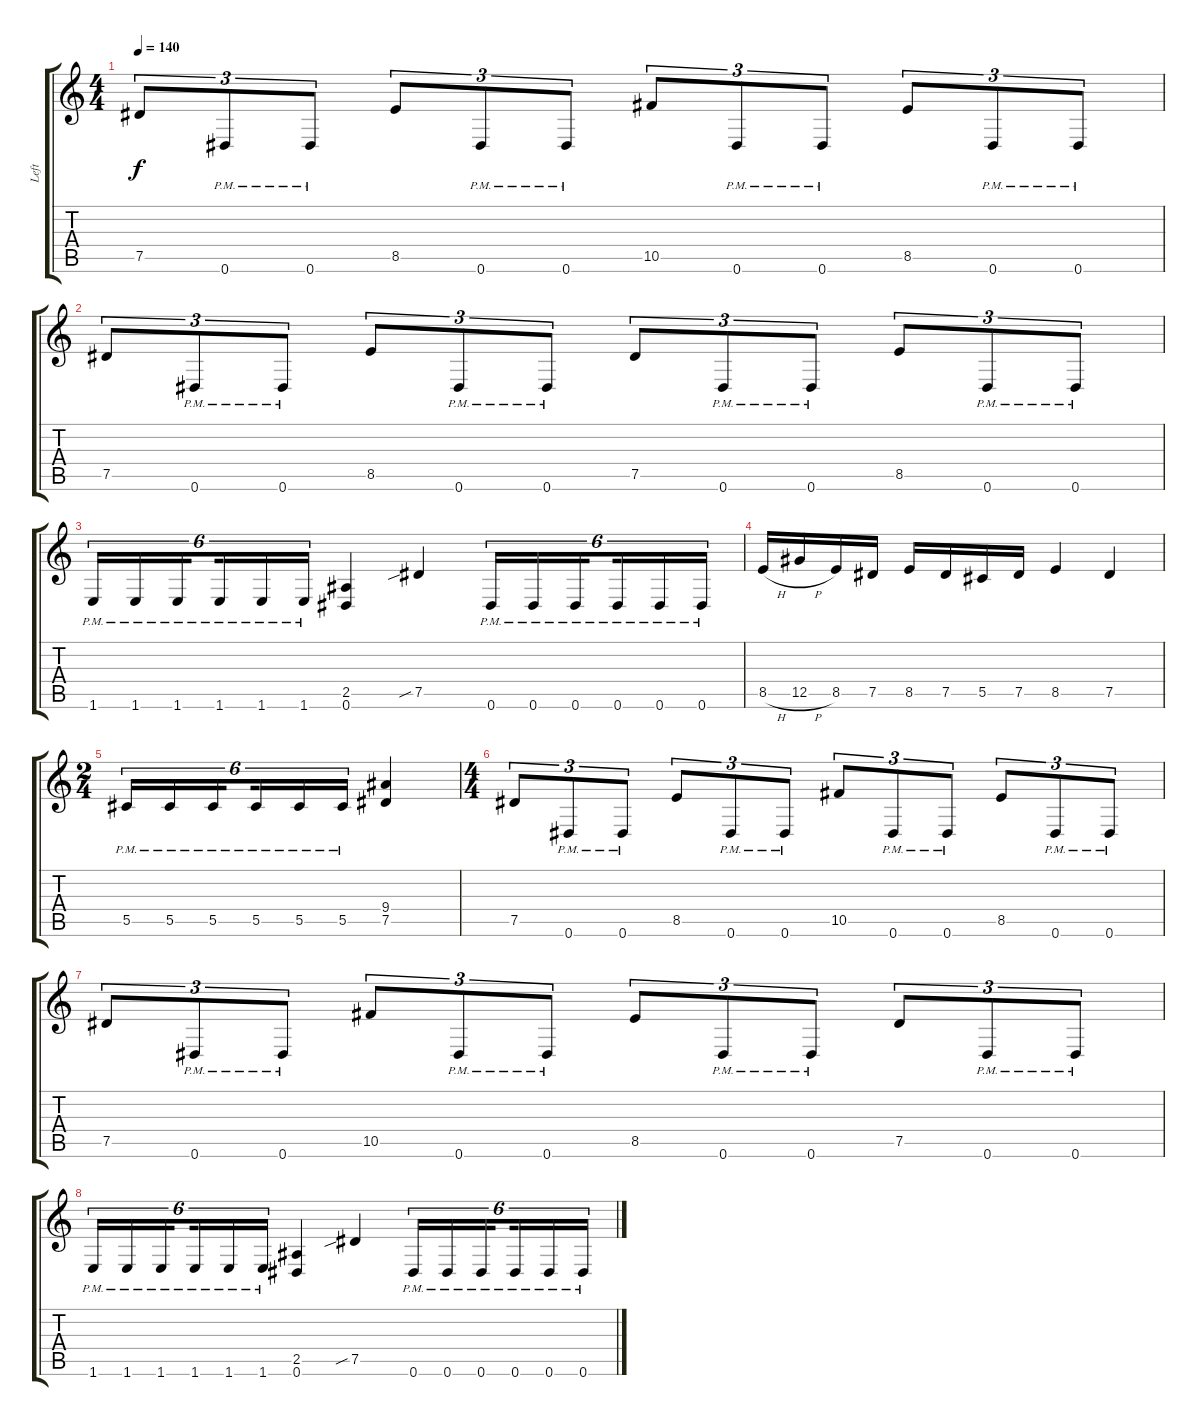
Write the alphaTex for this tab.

\track ("Left" "Left") {instrument distortionguitar}
\staff {score tabs}
\tuning (Eb4 Bb3 Gb3 Db3 Ab2 Eb2) {hide}
\ts (4 4)
\tempo 140
\clef g2
\ks c
7.5.8{tu (3 2) dy f} 0.6{pm}.8{tu (3 2)} 0.6{pm}.8{tu (3 2)} 8.5.8{tu (3 2)} 0.6{pm}.8{tu (3 2)} 0.6{pm}.8{tu (3 2)} 10.5.8{tu (3 2)} 0.6{pm}.8{tu (3 2)} 0.6{pm}.8{tu (3 2)} 8.5.8{tu (3 2)} 0.6{pm}.8{tu (3 2)} 0.6{pm}.8{tu (3 2)} |
7.5.8{tu (3 2)} 0.6{pm}.8{tu (3 2)} 0.6{pm}.8{tu (3 2)} 8.5.8{tu (3 2)} 0.6{pm}.8{tu (3 2)} 0.6{pm}.8{tu (3 2)} 7.5.8{tu (3 2)} 0.6{pm}.8{tu (3 2)} 0.6{pm}.8{tu (3 2)} 8.5.8{tu (3 2)} 0.6{pm}.8{tu (3 2)} 0.6{pm}.8{tu (3 2)} |
1.6{pm}.16{tu (6 4)} 1.6{pm}.16{tu (6 4)} 1.6{pm}.16{tu (6 4) beam splitsecondary} 1.6{pm}.16{tu (6 4)} 1.6{pm}.16{tu (6 4)} 1.6{pm}.16{tu (6 4)} (2.5 0.6).4 7.5{sib}.4 0.6{pm}.16{tu (6 4)} 0.6{pm}.16{tu (6 4)} 0.6{pm}.16{tu (6 4) beam splitsecondary} 0.6{pm}.16{tu (6 4)} 0.6{pm}.16{tu (6 4)} 0.6{pm}.16{tu (6 4)} |
8.5{h}.16 12.5{h}.16 8.5.16 7.5.16 8.5.16 7.5.16 5.5.16 7.5.16 8.5.4 7.5.4 |
\ts (2 4)
5.5{pm}.16{tu (6 4)} 5.5{pm}.16{tu (6 4)} 5.5{pm}.16{tu (6 4) beam splitsecondary} 5.5{pm}.16{tu (6 4)} 5.5{pm}.16{tu (6 4)} 5.5{pm}.16{tu (6 4)} (9.4 7.5).4 |
\ts (4 4)
7.5.8{tu (3 2)} 0.6{pm}.8{tu (3 2)} 0.6{pm}.8{tu (3 2)} 8.5.8{tu (3 2)} 0.6{pm}.8{tu (3 2)} 0.6{pm}.8{tu (3 2)} 10.5.8{tu (3 2)} 0.6{pm}.8{tu (3 2)} 0.6{pm}.8{tu (3 2)} 8.5.8{tu (3 2)} 0.6{pm}.8{tu (3 2)} 0.6{pm}.8{tu (3 2)} |
7.5.8{tu (3 2)} 0.6{pm}.8{tu (3 2)} 0.6{pm}.8{tu (3 2)} 10.5.8{tu (3 2)} 0.6{pm}.8{tu (3 2)} 0.6{pm}.8{tu (3 2)} 8.5.8{tu (3 2)} 0.6{pm}.8{tu (3 2)} 0.6{pm}.8{tu (3 2)} 7.5.8{tu (3 2)} 0.6{pm}.8{tu (3 2)} 0.6{pm}.8{tu (3 2)} |
1.6{pm}.16{tu (6 4)} 1.6{pm}.16{tu (6 4)} 1.6{pm}.16{tu (6 4) beam splitsecondary} 1.6{pm}.16{tu (6 4)} 1.6{pm}.16{tu (6 4)} 1.6{pm}.16{tu (6 4)} (2.5 0.6).4 7.5{sib}.4 0.6{pm}.16{tu (6 4)} 0.6{pm}.16{tu (6 4)} 0.6{pm}.16{tu (6 4) beam splitsecondary} 0.6{pm}.16{tu (6 4)} 0.6{pm}.16{tu (6 4)} 0.6{pm}.16{tu (6 4)}
